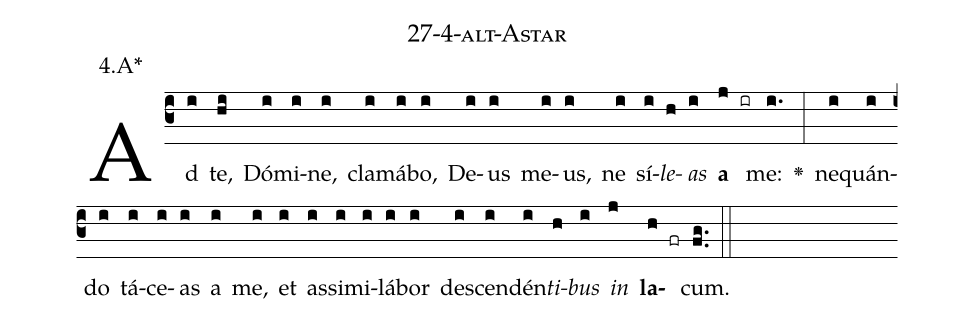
name: 27-4-alt-Astar;
annotation: 4.A*;
%%
(c3)Ad(i) te,(hi) Dó(i)mi(i)ne,(i) cla(i)má(i)bo,(i) De(i)us(i) me(i)us,(i) ne(i) sí(i)<i>le</i>(h)<i>as</i>(i) <b>a</b>(j ir) me:(i.) <v>\greheightstar</v>(:) ne(i)quán(i)do(i) tá(i)ce(i)as(i) a(i) me,(i) et(i) as(i)si(i)mi(i)lá(i)bor(i) de(i)scen(i)dén(i)<i>ti</i>(h)<i>bus</i>(i) <i>in</i>(j) <b>la</b>(h fr)cum.(fg..) (::)


%E(i) u(h) o(i) u(j) a(h) e.(fg..) (::)
